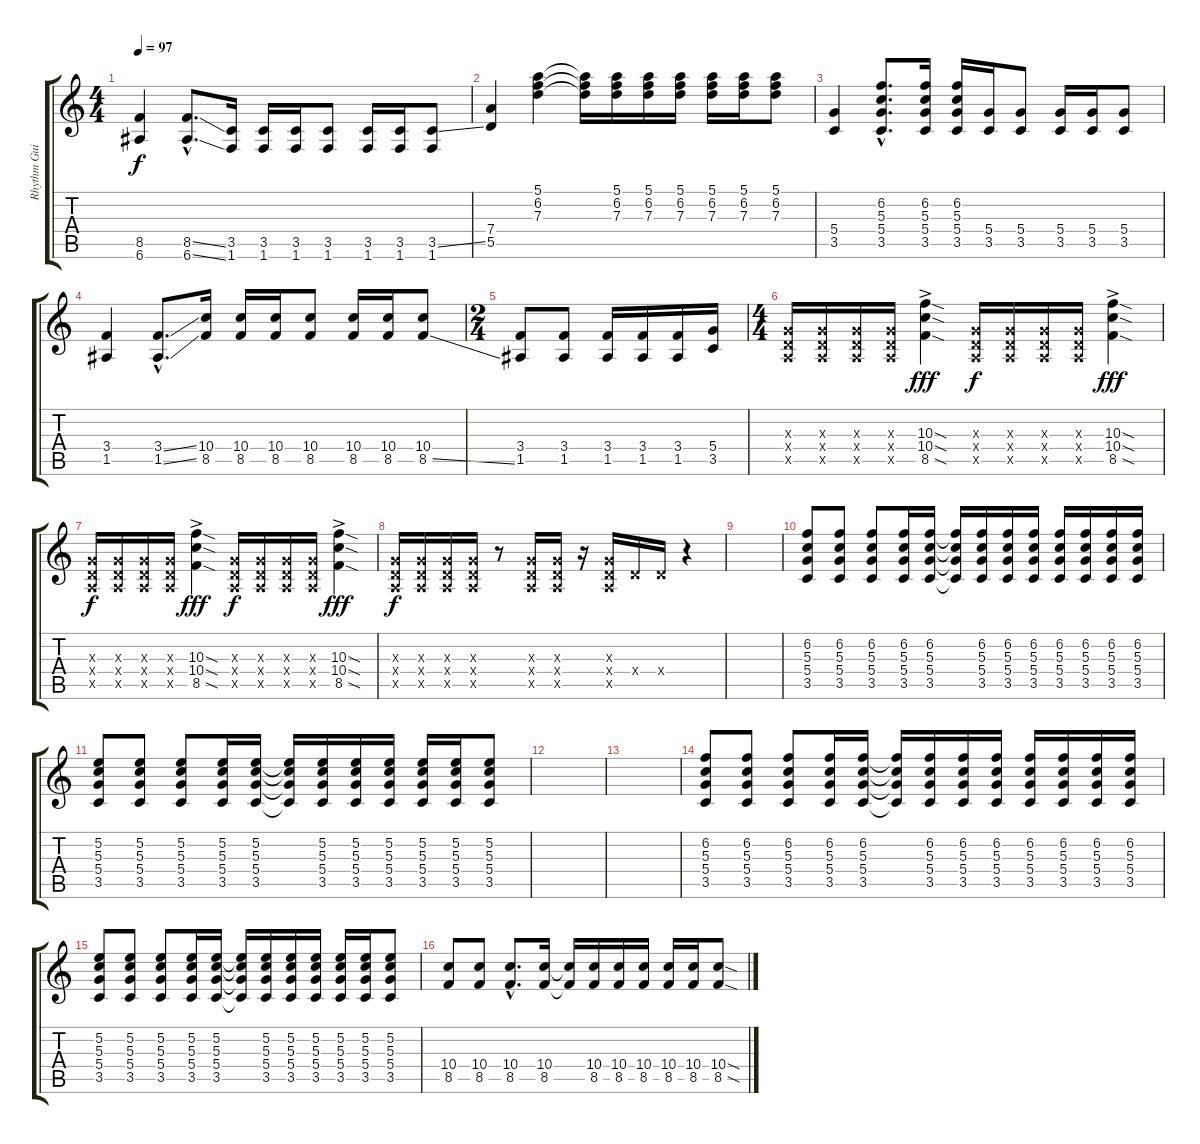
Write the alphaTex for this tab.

\track ("Rhythm Guitar" "Rhythm Gui") {instrument overdrivenguitar}
\staff {score tabs}
\tuning (E4 B3 G3 D3 A2 E2) {hide}
\ts (4 4)
\tempo 97
\clef g2
\ks c
(8.5 6.6).4{dy f} (8.5{ss hac} 6.6{ss hac}).8{d} (3.5 1.6).16 (3.5 1.6).16 (3.5 1.6).16 (3.5 1.6).8 (3.5 1.6).16 (3.5 1.6).16 (3.5{ss} 1.6).8 |
(7.4 5.5).4 (5.1 6.2 7.3).4 (5.1{t} 6.2{t} 7.3{t}).16 (5.1 6.2 7.3).16 (5.1 6.2 7.3).16 (5.1 6.2 7.3).16 (5.1 6.2 7.3).16 (5.1 6.2 7.3).16 (5.1 6.2 7.3).8 |
(5.4 3.5).4 (6.2{hac} 5.3{hac} 5.4{hac} 3.5{hac}).8{d} (6.2 5.3 5.4 3.5).16 (6.2 5.3 5.4 3.5).16 (5.4 3.5).16 (5.4 3.5).8 (5.4 3.5).16 (5.4 3.5).16 (5.4 3.5).8 |
(3.4 1.5).4 (3.4{ss hac} 1.5{ss hac}).8{d} (10.4 8.5).16 (10.4 8.5).16 (10.4 8.5).16 (10.4 8.5).8 (10.4 8.5).16 (10.4 8.5).16 (10.4 8.5{ss}).8 |
\ts (2 4)
(3.4 1.5).8 (3.4 1.5).8 (3.4 1.5).16 (3.4 1.5).16 (3.4 1.5).16 (5.4 3.5).16 |
\ts (4 4)
(0.3{x} 0.4{x} 0.5{x}).16 (0.3{x} 0.4{x} 0.5{x}).16 (0.3{x} 0.4{x} 0.5{x}).16 (0.3{x} 0.4{x} 0.5{x}).16 (10.3{sod ac} 10.4{sod ac} 8.5{sod ac}).4{dy fff} (0.3{x} 0.4{x} 0.5{x}).16{dy f} (0.3{x} 0.4{x} 0.5{x}).16 (0.3{x} 0.4{x} 0.5{x}).16 (0.3{x} 0.4{x} 0.5{x}).16 (10.3{sod ac} 10.4{sod ac} 8.5{sod ac}).4{dy fff} |
(0.3{x} 0.4{x} 0.5{x}).16{dy f} (0.3{x} 0.4{x} 0.5{x}).16 (0.3{x} 0.4{x} 0.5{x}).16 (0.3{x} 0.4{x} 0.5{x}).16 (10.3{sod ac} 10.4{sod ac} 8.5{sod ac}).4{dy fff} (0.3{x} 0.4{x} 0.5{x}).16{dy f} (0.3{x} 0.4{x} 0.5{x}).16 (0.3{x} 0.4{x} 0.5{x}).16 (0.3{x} 0.4{x} 0.5{x}).16 (10.3{sod ac} 10.4{sod ac} 8.5{sod ac}).4{dy fff} |
(0.3{x} 0.4{x} 0.5{x}).16{dy f} (0.3{x} 0.4{x} 0.5{x}).16 (0.3{x} 0.4{x} 0.5{x}).16 (0.3{x} 0.4{x} 0.5{x}).16 r.8 (0.3{x} 0.4{x} 0.5{x}).16 (0.3{x} 0.4{x} 0.5{x}).16 r.16 (0.3{x} 0.4{x} 0.5{x}).16 0.4{x}.16 0.4{x}.16 r.4 |
|
(6.2 5.3 5.4 3.5).8 (6.2 5.3 5.4 3.5).8 (6.2 5.3 5.4 3.5).8 (6.2 5.3 5.4 3.5).16 (6.2 5.3 5.4 3.5).16 (6.2{t} 5.3{t} 5.4{t} 3.5{t}).16 (6.2 5.3 5.4 3.5).16 (6.2 5.3 5.4 3.5).16 (6.2 5.3 5.4 3.5).16 (6.2 5.3 5.4 3.5).16 (6.2 5.3 5.4 3.5).16 (6.2 5.3 5.4 3.5).16 (6.2 5.3 5.4 3.5).16 |
(5.2 5.3 5.4 3.5).8 (5.2 5.3 5.4 3.5).8 (5.2 5.3 5.4 3.5).8 (5.2 5.3 5.4 3.5).16 (5.2 5.3 5.4 3.5).16 (5.2{t} 5.3{t} 5.4{t} 3.5{t}).16 (5.2 5.3 5.4 3.5).16 (5.2 5.3 5.4 3.5).16 (5.2 5.3 5.4 3.5).16 (5.2 5.3 5.4 3.5).16 (5.2 5.3 5.4 3.5).16 (5.2 5.3 5.4 3.5).8 |
|
|
(6.2 5.3 5.4 3.5).8 (6.2 5.3 5.4 3.5).8 (6.2 5.3 5.4 3.5).8 (6.2 5.3 5.4 3.5).16 (6.2 5.3 5.4 3.5).16 (6.2{t} 5.3{t} 5.4{t} 3.5{t}).16 (6.2 5.3 5.4 3.5).16 (6.2 5.3 5.4 3.5).16 (6.2 5.3 5.4 3.5).16 (6.2 5.3 5.4 3.5).16 (6.2 5.3 5.4 3.5).16 (6.2 5.3 5.4 3.5).16 (6.2 5.3 5.4 3.5).16 |
(5.2 5.3 5.4 3.5).8 (5.2 5.3 5.4 3.5).8 (5.2 5.3 5.4 3.5).8 (5.2 5.3 5.4 3.5).16 (5.2 5.3 5.4 3.5).16 (5.2{t} 5.3{t} 5.4{t} 3.5{t}).16 (5.2 5.3 5.4 3.5).16 (5.2 5.3 5.4 3.5).16 (5.2 5.3 5.4 3.5).16 (5.2 5.3 5.4 3.5).16 (5.2 5.3 5.4 3.5).16 (5.2 5.3 5.4 3.5).8 |
(10.4 8.5).8 (10.4 8.5).8 (10.4{hac} 8.5{hac}).8{d} (10.4 8.5).16 (10.4{t} 8.5{t}).16 (10.4 8.5).16 (10.4 8.5).16 (10.4 8.5).16 (10.4 8.5).16 (10.4 8.5).16 (10.4{sod} 8.5{sod}).8
